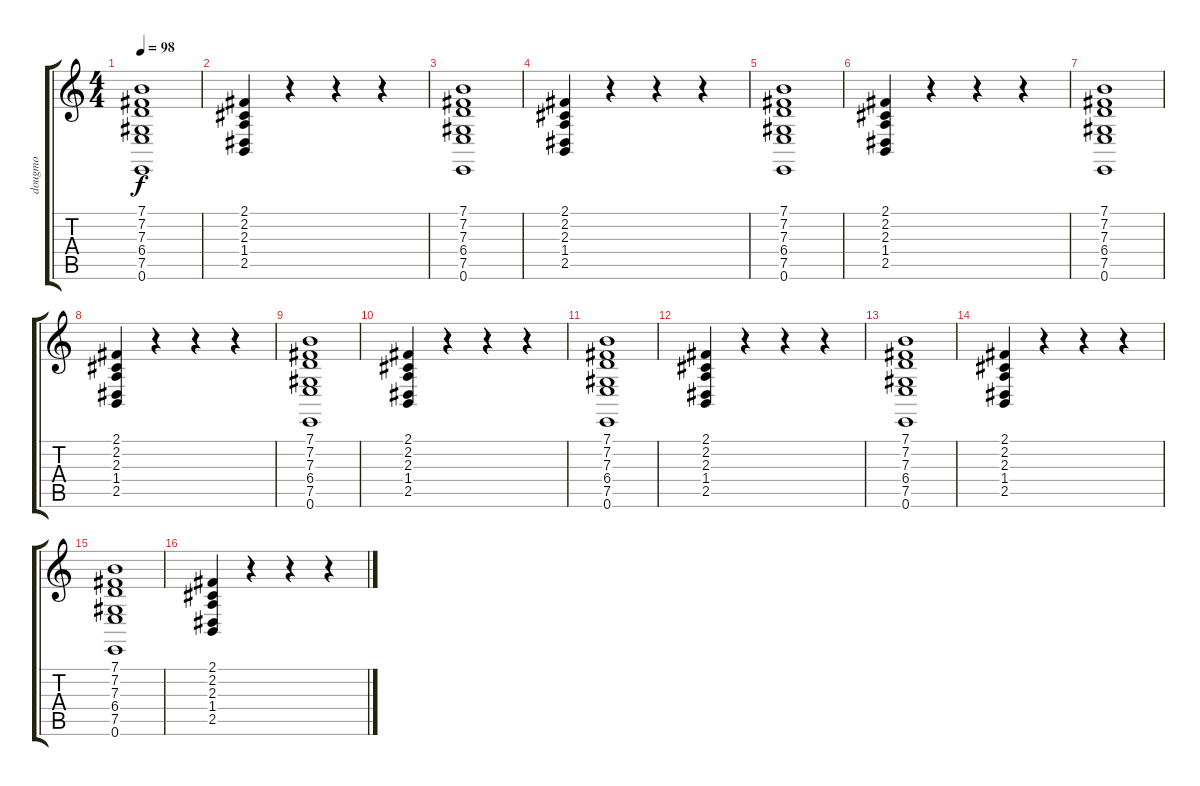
\track ("dougmo" "dougmo") {instrument drawbarorgan}
\staff {score tabs}
\tuning (E4 B3 G3 D3 A2 E2) {hide}
\ts (4 4)
\tempo 98
\clef g2
\ks c
(7.1 7.2 7.3 6.4 7.5 0.6).1{dy f} |
(2.1 2.2 2.3 1.4 2.5).4 r.4 r.4 r.4 |
(7.1 7.2 7.3 6.4 7.5 0.6).1 |
(2.1 2.2 2.3 1.4 2.5).4 r.4 r.4 r.4 |
(7.1 7.2 7.3 6.4 7.5 0.6).1 |
(2.1 2.2 2.3 1.4 2.5).4 r.4 r.4 r.4 |
(7.1 7.2 7.3 6.4 7.5 0.6).1{volume 8} |
(2.1 2.2 2.3 1.4 2.5).4 r.4 r.4 r.4 |
(7.1 7.2 7.3 6.4 7.5 0.6).1 |
(2.1 2.2 2.3 1.4 2.5).4 r.4 r.4 r.4 |
(7.1 7.2 7.3 6.4 7.5 0.6).1 |
(2.1 2.2 2.3 1.4 2.5).4 r.4 r.4 r.4 |
(7.1 7.2 7.3 6.4 7.5 0.6).1 |
(2.1 2.2 2.3 1.4 2.5).4 r.4 r.4 r.4 |
(7.1 7.2 7.3 6.4 7.5 0.6).1 |
(2.1 2.2 2.3 1.4 2.5).4 r.4 r.4 r.4
